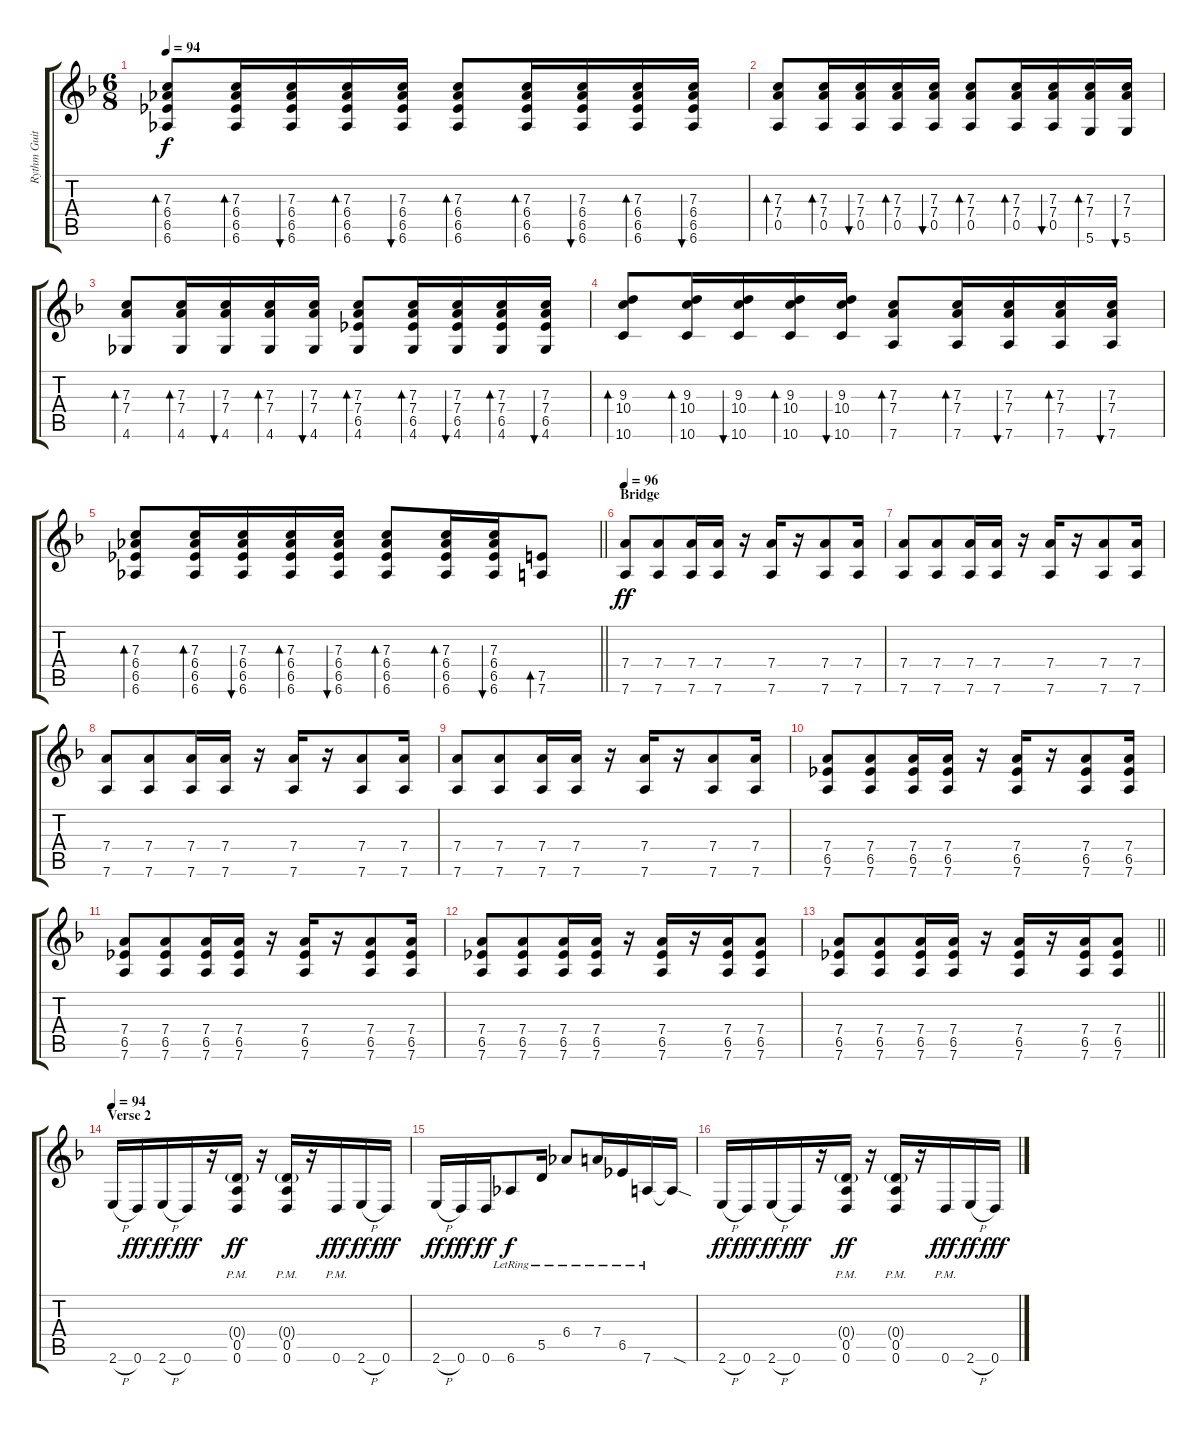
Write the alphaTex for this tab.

\track ("Rythm Guitar 2" "Rythm Guit") {instrument distortionguitar}
\staff {score tabs}
\tuning (E4 A3 F3 D3 A2 D2) {hide}
\ts (6 8)
\tempo 94
\clef g2
\ks dminor
(7.3 6.4 6.5 6.6).8{bd 30 dy f} (7.3 6.4 6.5 6.6).16{bd 30} (7.3 6.4 6.5 6.6).16{bu 60} (7.3 6.4 6.5 6.6).16{bd 30} (7.3 6.4 6.5 6.6).16{bu 60} (7.3 6.4 6.5 6.6).8{bd 30} (7.3 6.4 6.5 6.6).16{bd 30} (7.3 6.4 6.5 6.6).16{bu 60} (7.3 6.4 6.5 6.6).16{bd 30} (7.3 6.4 6.5 6.6).16{bu 60} |
(7.3 7.4 0.5).8{bd 30} (7.3 7.4 0.5).16{bd 30} (7.3 7.4 0.5).16{bu 30} (7.3 7.4 0.5).16{bd 30} (7.3 7.4 0.5).16{bu 30} (7.3 7.4 0.5).8{bd 30} (7.3 7.4 0.5).16{bd 30} (7.3 7.4 0.5).16{bu 30} (7.3 7.4 5.6).16{bd 30} (7.3 7.4 5.6).16{bu 30} |
(7.3 7.4 4.6).8{bd 30} (7.3 7.4 4.6).16{bd 30} (7.3 7.4 4.6).16{bu 30} (7.3 7.4 4.6).16{bd 30} (7.3 7.4 4.6).16{bu 30} (7.3 7.4 6.5 4.6).8{bd 30} (7.3 7.4 6.5 4.6).16{bd 30} (7.3 7.4 6.5 4.6).16{bu 30} (7.3 7.4 6.5 4.6).16{bd 30} (7.3 7.4 6.5 4.6).16{bu 30} |
(9.3 10.4 10.6).8{bd 30} (9.3 10.4 10.6).16{bd 30} (9.3 10.4 10.6).16{bu 30} (9.3 10.4 10.6).16{bd 30} (9.3 10.4 10.6).16{bu 30} (7.3 7.4 7.6).8{bd 30} (7.3 7.4 7.6).16{bd 30} (7.3 7.4 7.6).16{bu 30} (7.3 7.4 7.6).16{bd 30} (7.3 7.4 7.6).16{bu 30} |
\barLineRight lightlight
(7.3 6.4 6.5 6.6).8{bd 30} (7.3 6.4 6.5 6.6).16{bd 30} (7.3 6.4 6.5 6.6).16{bu 60} (7.3 6.4 6.5 6.6).16{bd 30} (7.3 6.4 6.5 6.6).16{bu 60} (7.3 6.4 6.5 6.6).8{bd 30} (7.3 6.4 6.5 6.6).16{bd 30} (7.3 6.4 6.5 6.6).16{bu 60} (7.5 7.6).8{bd 30} |
\section ("" "Bridge")
\tempo 96
(7.4 7.6).8{dy ff} (7.4 7.6).8 (7.4 7.6).16 (7.4 7.6).16 r.16 (7.4 7.6).16 r.16 (7.4 7.6).8 (7.4 7.6).16 |
(7.4 7.6).8 (7.4 7.6).8 (7.4 7.6).16 (7.4 7.6).16 r.16 (7.4 7.6).16 r.16 (7.4 7.6).8 (7.4 7.6).16 |
(7.4 7.6).8 (7.4 7.6).8 (7.4 7.6).16 (7.4 7.6).16 r.16 (7.4 7.6).16 r.16 (7.4 7.6).8 (7.4 7.6).16 |
(7.4 7.6).8 (7.4 7.6).8 (7.4 7.6).16 (7.4 7.6).16 r.16 (7.4 7.6).16 r.16 (7.4 7.6).8 (7.4 7.6).16 |
(7.4 6.5 7.6).8 (7.4 6.5 7.6).8 (7.4 6.5 7.6).16 (7.4 6.5 7.6).16 r.16 (7.4 6.5 7.6).16 r.16 (7.4 6.5 7.6).8 (7.4 6.5 7.6).16 |
(7.4 6.5 7.6).8 (7.4 6.5 7.6).8 (7.4 6.5 7.6).16 (7.4 6.5 7.6).16 r.16 (7.4 6.5 7.6).16 r.16 (7.4 6.5 7.6).8 (7.4 6.5 7.6).16 |
(7.4 6.5 7.6).8 (7.4 6.5 7.6).8 (7.4 6.5 7.6).16 (7.4 6.5 7.6).16 r.16 (7.4 6.5 7.6).16 r.16 (7.4 6.5 7.6).16 (7.4 6.5 7.6).8 |
\barLineRight lightlight
(7.4 6.5 7.6).8 (7.4 6.5 7.6).8 (7.4 6.5 7.6).16 (7.4 6.5 7.6).16 r.16 (7.4 6.5 7.6).16 r.16 (7.4 6.5 7.6).16 (7.4 6.5 7.6).8 |
\section ("" "Verse 2")
\tempo 94
2.6{h}.16 0.6.16{dy fff} 2.6{h}.16{dy ff} 0.6.16{dy fff} r.16 (0.4{g} 0.5 0.6{pm}).16{dy ff} r.16 (0.4{g} 0.5 0.6{pm}).16 r.16 0.6{pm}.16{dy fff} 2.6{h}.16{dy ff} 0.6.16{dy fff} |
2.6{h}.16{dy ff} 0.6.16{dy fff} 0.6.16{dy ff} 6.6{lr}.8{dy f} 5.5{lr}.16 6.4{lr}.8 7.4{lr}.16 6.5{lr}.16 7.6{lr}.16 7.6{sod t}.16 |
2.6{h}.16{dy ff} 0.6.16{dy fff} 2.6{h}.16{dy ff} 0.6.16{dy fff} r.16 (0.4{g} 0.5 0.6{pm}).16{dy ff} r.16 (0.4{g} 0.5 0.6{pm}).16 r.16 0.6{pm}.16{dy fff} 2.6{h}.16{dy ff} 0.6.16{dy fff}
